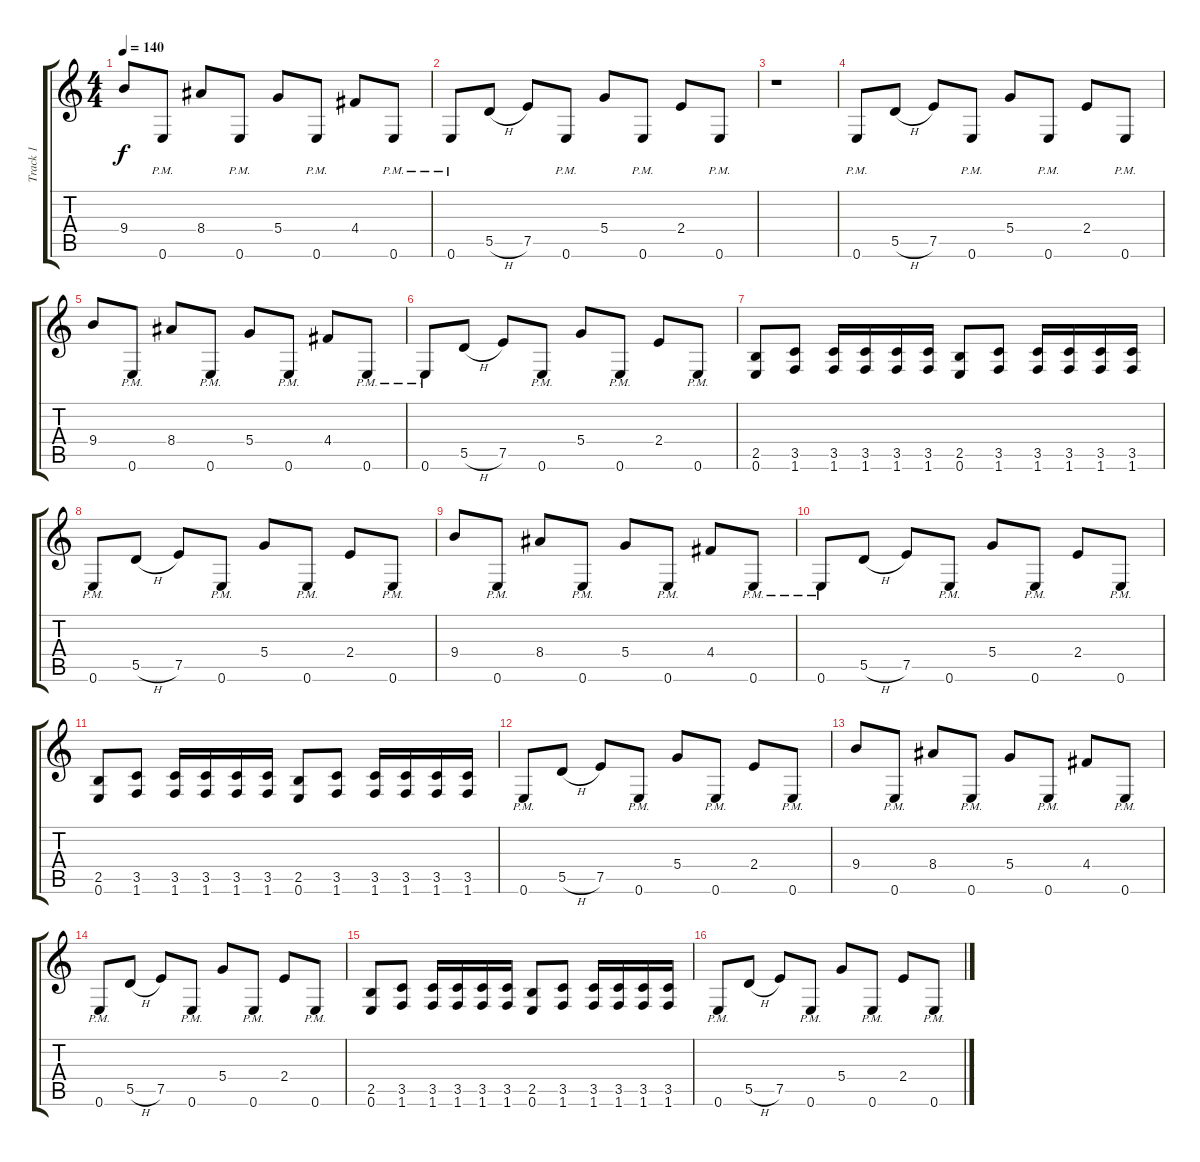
\track ("Track 1" "Track 1") {instrument distortionguitar}
\staff {score tabs}
\tuning (E4 B3 G3 D3 A2 E2) {hide}
\ts (4 4)
\tempo 140
\clef g2
\ks c
9.4.8{dy f} 0.6{pm}.8 8.4.8 0.6{pm}.8 5.4.8 0.6{pm}.8 4.4.8 0.6{pm}.8 |
0.6{pm}.8 5.5{h}.8 7.5.8 0.6{pm}.8 5.4.8 0.6{pm}.8 2.4.8 0.6{pm}.8 |
r.1 |
0.6{pm}.8 5.5{h}.8 7.5.8 0.6{pm}.8 5.4.8 0.6{pm}.8 2.4.8 0.6{pm}.8 |
9.4.8 0.6{pm}.8 8.4.8 0.6{pm}.8 5.4.8 0.6{pm}.8 4.4.8 0.6{pm}.8 |
0.6{pm}.8 5.5{h}.8 7.5.8 0.6{pm}.8 5.4.8 0.6{pm}.8 2.4.8 0.6{pm}.8 |
(2.5 0.6).8 (3.5 1.6).8 (3.5 1.6).16 (3.5 1.6).16 (3.5 1.6).16 (3.5 1.6).16 (2.5 0.6).8 (3.5 1.6).8 (3.5 1.6).16 (3.5 1.6).16 (3.5 1.6).16 (3.5 1.6).16 |
0.6{pm}.8 5.5{h}.8 7.5.8 0.6{pm}.8 5.4.8 0.6{pm}.8 2.4.8 0.6{pm}.8 |
9.4.8 0.6{pm}.8 8.4.8 0.6{pm}.8 5.4.8 0.6{pm}.8 4.4.8 0.6{pm}.8 |
0.6{pm}.8 5.5{h}.8 7.5.8 0.6{pm}.8 5.4.8 0.6{pm}.8 2.4.8 0.6{pm}.8 |
(2.5 0.6).8 (3.5 1.6).8 (3.5 1.6).16 (3.5 1.6).16 (3.5 1.6).16 (3.5 1.6).16 (2.5 0.6).8 (3.5 1.6).8 (3.5 1.6).16 (3.5 1.6).16 (3.5 1.6).16 (3.5 1.6).16 |
0.6{pm}.8 5.5{h}.8 7.5.8 0.6{pm}.8 5.4.8 0.6{pm}.8 2.4.8 0.6{pm}.8 |
9.4.8 0.6{pm}.8 8.4.8 0.6{pm}.8 5.4.8 0.6{pm}.8 4.4.8 0.6{pm}.8 |
0.6{pm}.8 5.5{h}.8 7.5.8 0.6{pm}.8 5.4.8 0.6{pm}.8 2.4.8 0.6{pm}.8 |
(2.5 0.6).8 (3.5 1.6).8 (3.5 1.6).16 (3.5 1.6).16 (3.5 1.6).16 (3.5 1.6).16 (2.5 0.6).8 (3.5 1.6).8 (3.5 1.6).16 (3.5 1.6).16 (3.5 1.6).16 (3.5 1.6).16 |
0.6{pm}.8 5.5{h}.8 7.5.8 0.6{pm}.8 5.4.8 0.6{pm}.8 2.4.8 0.6{pm}.8
